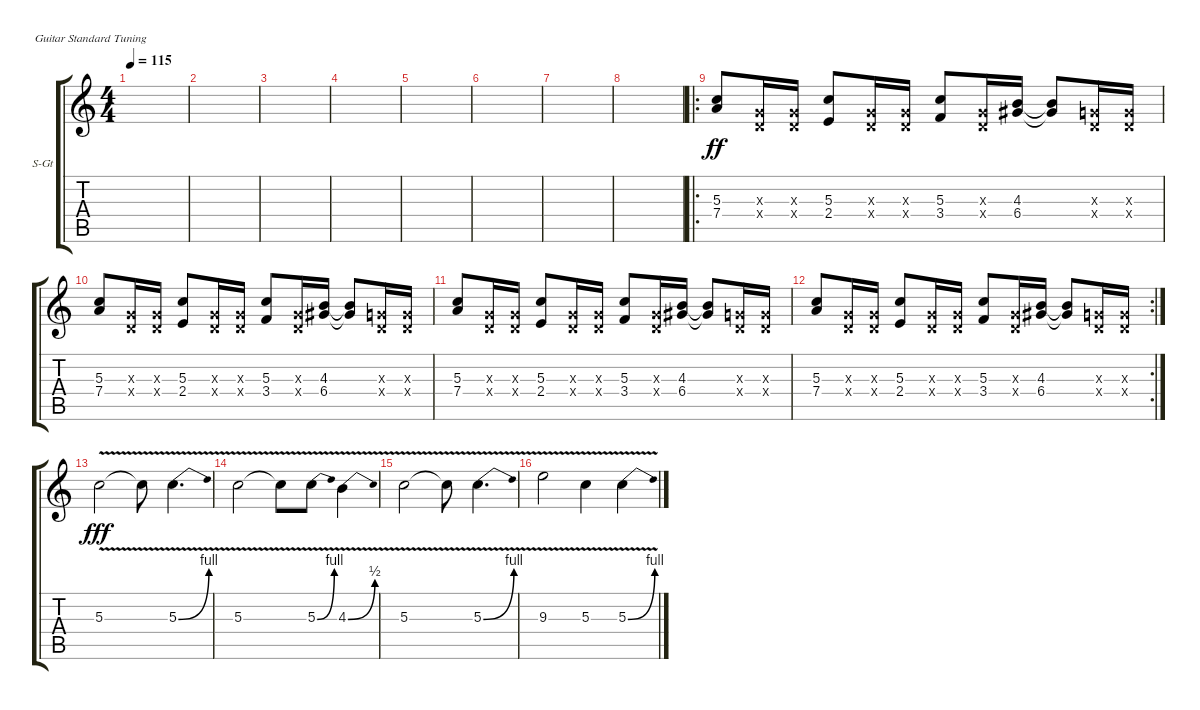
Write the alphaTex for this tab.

\defaultSystemsLayout 4
\bracketExtendMode groupsimilarinstruments
\firstSystemTrackNameOrientation horizontal
\otherSystemsTrackNameOrientation horizontal
\track ("Rhythm" "S-Gt") {instrument acousticguitarsteel}
\staff {score tabs}
\tuning (E4 B3 G3 D3 A2 E2)
\ts (4 4)
\tempo 115
\clef g2
\ks c
|
|
|
|
|
|
|
|
\ro
(5.3 7.4).8{dy ff} (0.3{x} 0.4{x}).16 (0.3{x} 0.4{x}).16 (5.3 2.4).8 (0.3{x} 0.4{x}).16 (0.3{x} 0.4{x}).16 (5.3 3.4).8 (0.3{x} 0.4{x}).16 (4.3 6.4).16 (6.4{t} 4.3{t}).8 (0.4{x} 0.3{x}).16 (0.4{x} 0.3{x}).16 |
(5.3 7.4).8 (0.3{x} 0.4{x}).16 (0.3{x} 0.4{x}).16 (5.3 2.4).8 (0.3{x} 0.4{x}).16 (0.3{x} 0.4{x}).16 (5.3 3.4).8 (0.3{x} 0.4{x}).16 (4.3 6.4).16 (6.4{t} 4.3{t}).8 (0.4{x} 0.3{x}).16 (0.4{x} 0.3{x}).16 |
(5.3 7.4).8 (0.3{x} 0.4{x}).16 (0.3{x} 0.4{x}).16 (5.3 2.4).8 (0.3{x} 0.4{x}).16 (0.3{x} 0.4{x}).16 (5.3 3.4).8 (0.3{x} 0.4{x}).16 (4.3 6.4).16 (6.4{t} 4.3{t}).8 (0.4{x} 0.3{x}).16 (0.4{x} 0.3{x}).16 |
\rc 2
(5.3 7.4).8 (0.3{x} 0.4{x}).16 (0.3{x} 0.4{x}).16 (5.3 2.4).8 (0.3{x} 0.4{x}).16 (0.3{x} 0.4{x}).16 (5.3 3.4).8 (0.3{x} 0.4{x}).16 (4.3 6.4).16 (6.4{t} 4.3{t}).8 (0.4{x} 0.3{x}).16 (0.4{x} 0.3{x}).16 |
5.3{v}.2{dy fff} 5.3{v t}.8 5.3{be (bend 0 0 15 4) v}.4{d} |
5.3{v}.2 5.3{v t}.8 5.3{be (bend 0 0 15 4) v}.8 4.3{be (bend 0 0 59.4 2) v}.4 |
5.3{v}.2 5.3{v t}.8 5.3{be (bend 0 0 15 4) v}.4{d} |
9.3{v}.2 5.3{v}.4 5.3{be (bend 34.8 0 60 4) v}.4
